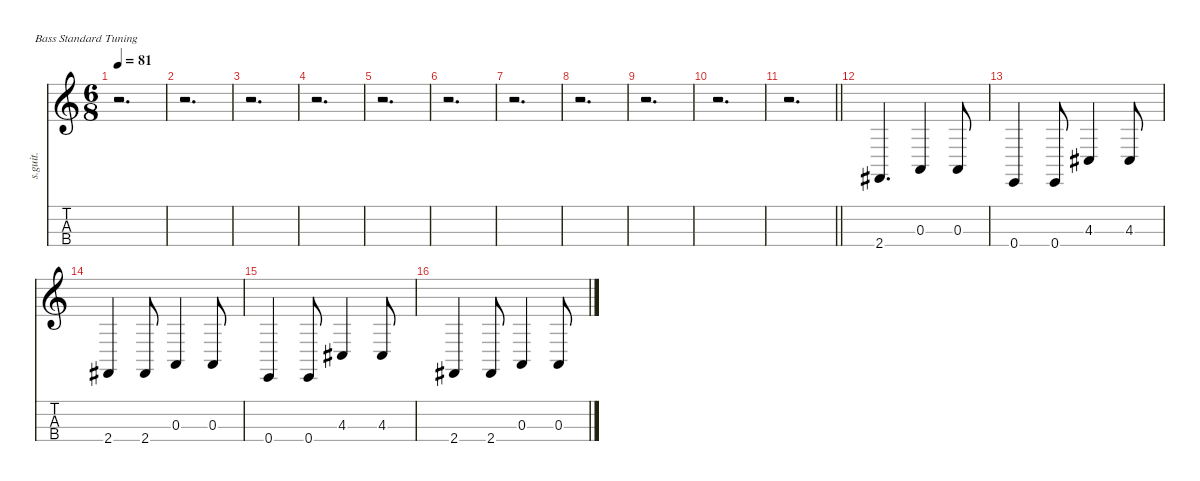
\defaultSystemsLayout 4
\hideDynamics
\bracketExtendMode nobrackets
\otherSystemsTrackNameOrientation horizontal
\track ("Cliff Burton (Bass)" "s.guit.") {instrument electricbassfinger}
\staff {score tabs}
\tuning (G2 D2 A1 E1)
\ts (6 8)
\tempo 81
\clef g2
\ks c
r.2{d dy f beam Down} |
r.2{d beam Down} |
r.2{d beam Down} |
r.2{d beam Down} |
r.2{d beam Down} |
r.2{d beam Down} |
r.2{d beam Down} |
r.2{d beam Down} |
r.2{d beam Down} |
r.2{d beam Down} |
\barLineRight lightlight
r.2{d beam Down} |
2.4{acc #}.4{d beam Up} 0.3.4{beam Up} 0.3.8{beam Up} |
0.4.4{beam Up} 0.4.8{beam Up} 4.3{acc #}.4{beam Up} 4.3{acc #}.8{beam Up} |
2.4{acc #}.4{beam Up} 2.4{acc #}.8{beam Up} 0.3.4{beam Up} 0.3.8{beam Up} |
0.4.4{beam Up} 0.4.8{beam Up} 4.3{acc #}.4{beam Up} 4.3{acc #}.8{beam Up} |
2.4{acc #}.4{beam Up} 2.4{acc #}.8{beam Up} 0.3.4{beam Up} 0.3.8{beam Up}
